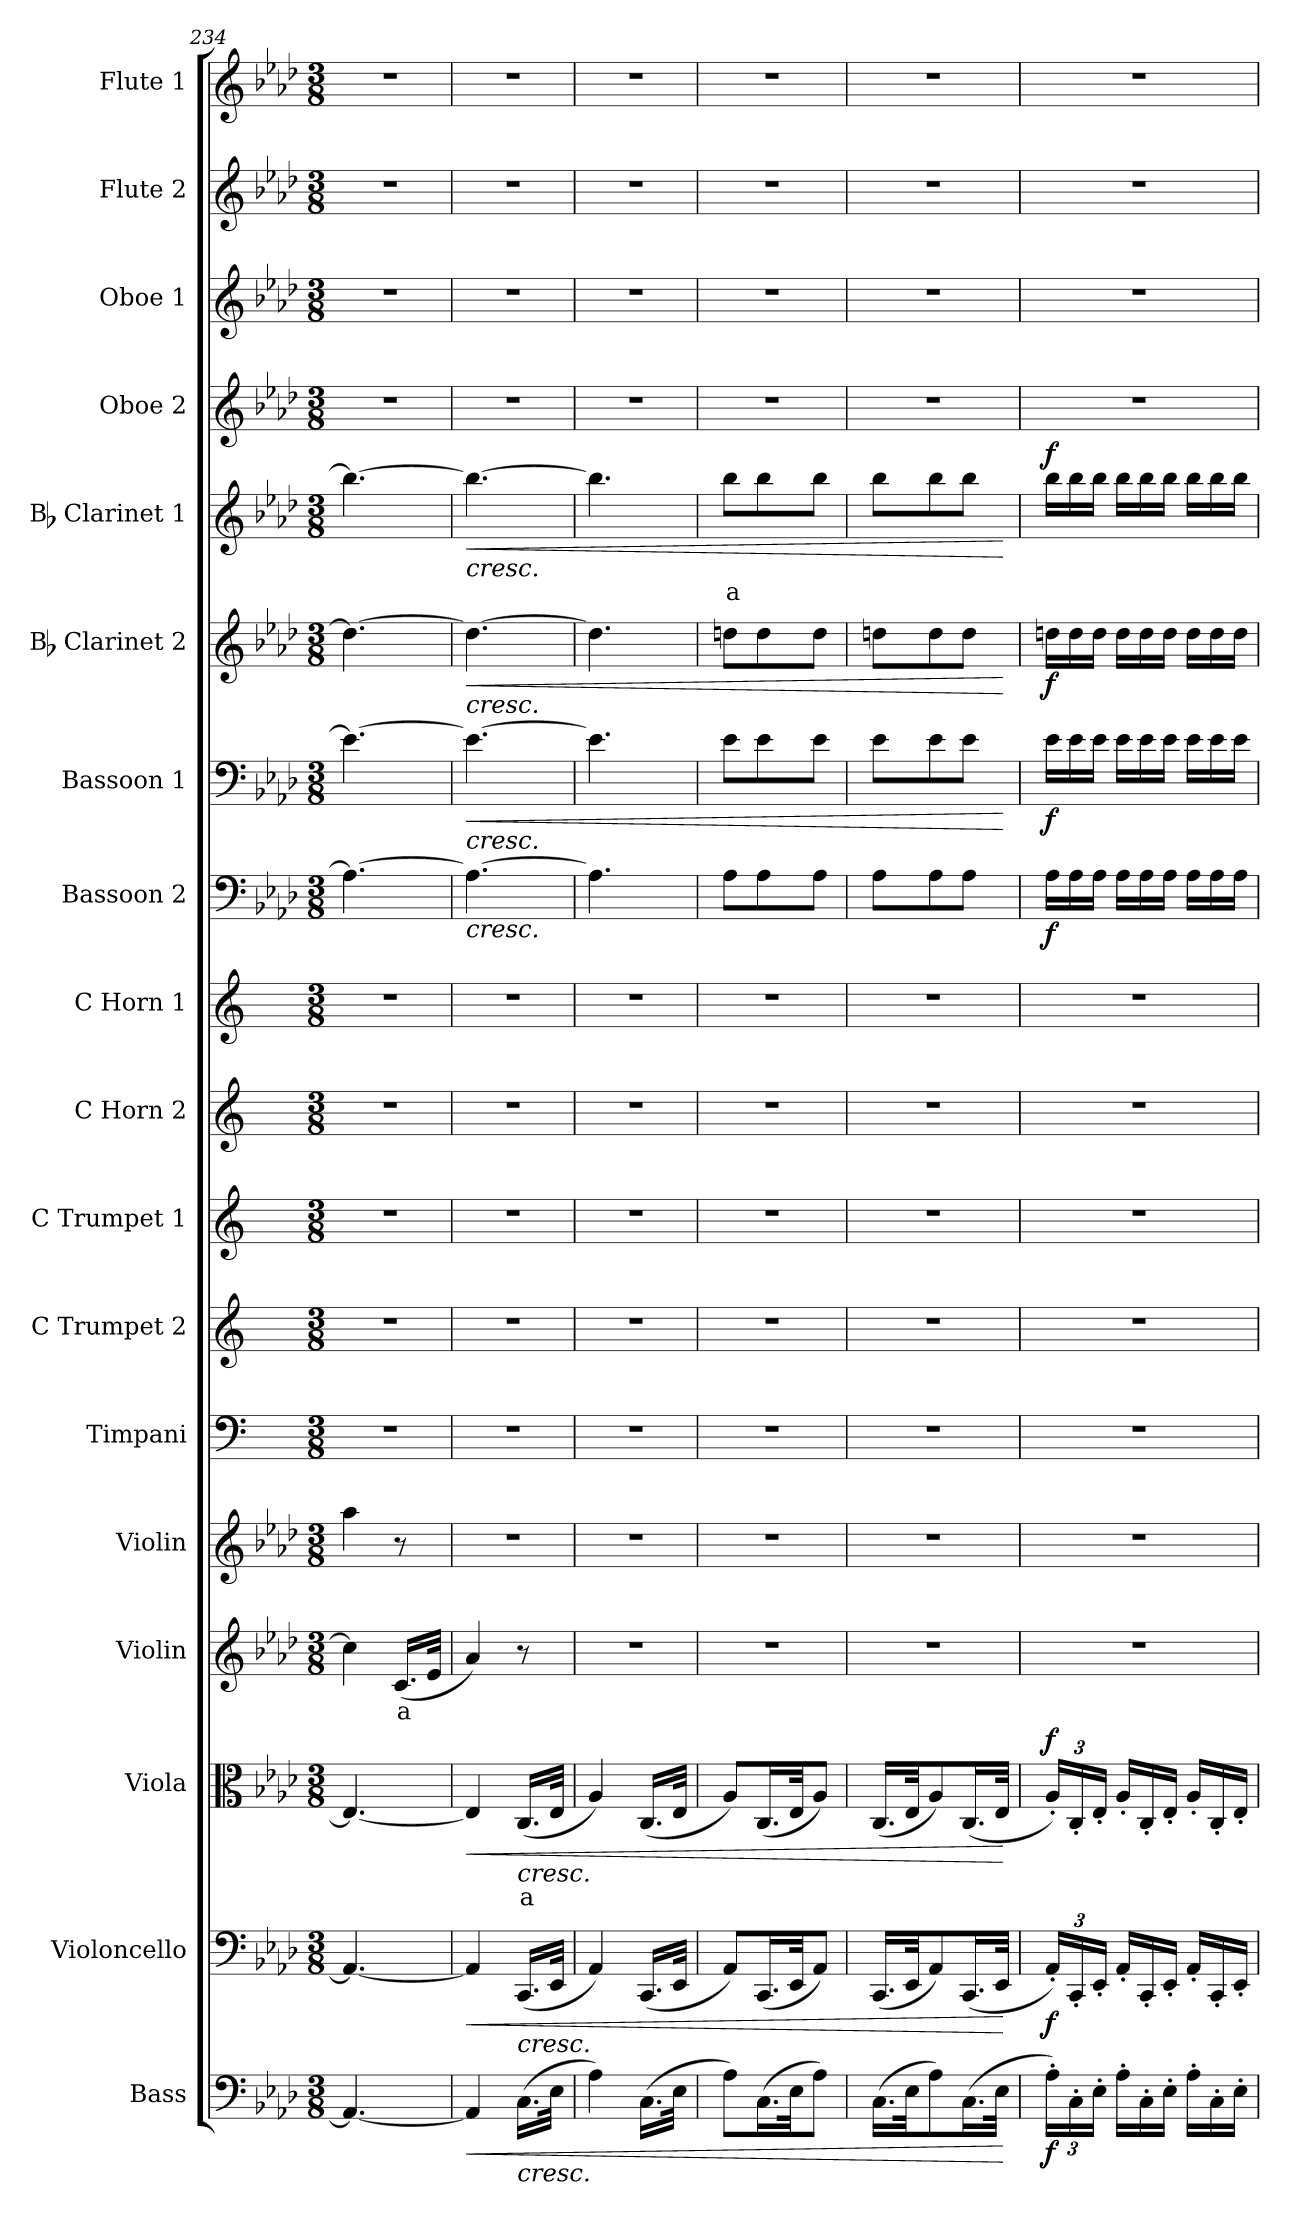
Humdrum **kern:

**kern	**dynam	**kern	**dynam	**kern	**text	**dynam	**kern	**text	**kern	**kern	**kern	**kern	**kern	**kern	**kern	**dynam	**kern	**dynam	**kern	**dynam	**kern	**text	**dynam	**kern	**kern	**kern	**kern
*part18	*part18	*part17	*part17	*part16	*part16	*part16	*part15	*part15	*part14	*part13	*part12	*part11	*part10	*part9	*part8	*part8	*part7	*part7	*part6	*part6	*part5	*part5	*part5	*part4	*part3	*part2	*part1
*staff18	*staff18	*staff17	*staff17	*staff16	*staff16	*staff16	*staff15	*staff15	*staff14	*staff13	*staff12	*staff11	*staff10	*staff9	*staff8	*staff8	*staff7	*staff7	*staff6	*staff6	*staff5	*staff5	*staff5	*staff4	*staff3	*staff2	*staff1
*I"Bass	*	*I"Violoncello	*	*I"Viola	*	*	*I"Violin	*	*I"Violin	*I"Timpani	*I"C Trumpet 2	*I"C Trumpet 1	*I"C Horn 2	*I"C Horn 1	*I"Bassoon 2	*	*I"Bassoon 1	*	*I"Bb Clarinet 2	*	*I"Bb Clarinet 1	*	*	*I"Oboe 2	*I"Oboe 1	*I"Flute 2	*I"Flute 1
*I'B	*	*I'Vc	*	*I'Vla	*	*	*I'Vln	*	*I'Vln	*I'Timp	*I'Tpt 2	*I'Tpt 1	*I'Hn 2	*I'Hn 1	*I'Bsn 2	*	*I'Bsn 1	*	*I'Cl 2	*	*I'Cl 1	*	*	*I'Ob 2	*I'Ob 1	*I'Fl 2	*I'Fl 1
*clefF4	*	*clefF4	*	*clefC3	*	*	*clefG2	*	*clefG2	*clefF4	*clefG2	*clefG2	*clefG2	*clefG2	*clefF4	*	*clefF4	*	*clefG2	*	*clefG2	*	*	*clefG2	*clefG2	*clefG2	*clefG2
*ITrd7c12	*	*	*	*	*	*	*	*	*	*	*	*	*ITrd7c12	*ITrd7c12	*	*	*	*	*ITrd1c2	*	*ITrd1c2	*	*	*	*	*	*
*k[b-e-a-d-]	*	*k[b-e-a-d-]	*	*k[b-e-a-d-]	*	*	*k[b-e-a-d-]	*	*k[b-e-a-d-]	*k[]	*k[]	*k[]	*k[]	*k[]	*k[b-e-a-d-]	*	*k[b-e-a-d-]	*	*k[b-e-a-d-g-c-]	*	*k[b-e-a-d-g-c-]	*	*	*k[b-e-a-d-]	*k[b-e-a-d-]	*k[b-e-a-d-]	*k[b-e-a-d-]
*M3/8	*	*M3/8	*	*M3/8	*	*	*M3/8	*	*M3/8	*M3/8	*M3/8	*M3/8	*M3/8	*M3/8	*M3/8	*	*M3/8	*	*M3/8	*	*M3/8	*	*	*M3/8	*M3/8	*M3/8	*M3/8
=234	=234	=234	=234	=234	=234	=234	=234	=234	=234	=234	=234	=234	=234	=234	=234	=234	=234	=234	=234	=234	=234	=234	=234	=234	=234	=234	=234
4.AAA-_	.	4.AA-_	.	4.E-_	.	.	4cc]	.	4aa-	4.r	4.r	4.r	4.r	4.r	4.A-\_	.	4.e-\_	.	4.cc\_	.	4.aa-\_	.	.	4.r	4.r	4.r	4.r
!	!	!	!	!	!	!	!	!LO:LY:b	!	!	!	!	!	!	!	!	!	!	!	!	!	!	!	!	!	!	!
.	.	.	.	.	.	.	(16.cLL	a	8r	.	.	.	.	.	.	.	.	.	.	.	.	.	.	.	.	.	.
.	.	.	.	.	.	.	32e-JJk	.	.	.	.	.	.	.	.	.	.	.	.	.	.	.	.	.	.	.	.
=235	=235	=235	=235	=235	=235	=235	=235	=235	=235	=235	=235	=235	=235	=235	=235	=235	=235	=235	=235	=235	=235	=235	=235	=235	=235	=235	=235
!	!	!	!	!	!	!	!	!	!	!	!	!	!	!	!	!	!	!	!	!	!LO:TX:b:i:t=cresc.	!	!	!	!	!	!
!	!	!	!	!	!	!	!	!	!	!	!	!	!	!	!	!	!	!	!LO:TX:b:i:t=cresc.	!	!	!	!	!	!	!	!
!	!	!	!	!	!	!	!	!	!	!	!	!	!	!	!	!	!LO:TX:b:i:t=cresc.	!	!	!	!	!	!	!	!	!	!
!	!	!	!	!	!	!	!	!	!	!	!	!	!	!	!LO:TX:b:i:t=cresc.	!	!	!	!	!	!	!	!	!	!	!	!
!	!LO:HP:b	!	!LO:HP:b	!	!	!LO:HP:b	!	!	!	!	!	!	!	!	!	!	!	!LO:HP:b	!	!LO:HP:b	!	!	!LO:HP:b	!	!	!	!
4AAA-]	<	4AA-]	<	4E-]	.	<	4a-)	.	4.r	4.r	4.r	4.r	4.r	4.r	4.A-\_	.	4.e-\_	<	4.cc\_	<	4.aa-\_	.	<	4.r	4.r	4.r	4.r
!	!	!	!	!LO:TX:b:i:t=cresc.	!	!	!	!	!	!	!	!	!	!	!	!	!	!	!	!	!	!	!	!	!	!	!
!	!	!LO:TX:b:i:t=cresc.	!	!	!	!	!	!	!	!	!	!	!	!	!	!	!	!	!	!	!	!	!	!	!	!	!
!LO:TX:b:i:t=cresc.	!	!	!	!	!	!	!	!	!	!	!	!	!	!	!	!	!	!	!	!	!	!	!	!	!	!	!
!	!	!	!	!	!LO:LY:b	!	!	!	!	!	!	!	!	!	!	!	!	!	!	!	!	!	!	!	!	!	!
(16.CCLL	.	(16.CCLL	.	(16.CLL	a	.	8r	.	.	.	.	.	.	.	.	.	.	.	.	.	.	.	.	.	.	.	.
32EE-JJk	.	32EE-JJk	.	32E-JJk	.	.	.	.	.	.	.	.	.	.	.	.	.	.	.	.	.	.	.	.	.	.	.
=236	=236	=236	=236	=236	=236	=236	=236	=236	=236	=236	=236	=236	=236	=236	=236	=236	=236	=236	=236	=236	=236	=236	=236	=236	=236	=236	=236
4AA-)	.	4AA-)	.	4A-)	.	.	4.r	.	4.r	4.r	4.r	4.r	4.r	4.r	4.A-\]	.	4.e-\]	.	4.cc\]	.	4.aa-\]	.	.	4.r	4.r	4.r	4.r
(16.CCLL	.	(16.CCLL	.	(16.CLL	.	.	.	.	.	.	.	.	.	.	.	.	.	.	.	.	.	.	.	.	.	.	.
32EE-JJk	.	32EE-JJk	.	32E-JJk	.	.	.	.	.	.	.	.	.	.	.	.	.	.	.	.	.	.	.	.	.	.	.
=237	=237	=237	=237	=237	=237	=237	=237	=237	=237	=237	=237	=237	=237	=237	=237	=237	=237	=237	=237	=237	=237	=237	=237	=237	=237	=237	=237
!	!	!	!	!	!	!	!	!	!	!	!	!	!	!	!	!	!	!	!	!	!	!LO:LY:b	!	!	!	!	!
8AA-L)	.	8AA-L)	.	8A-L)	.	.	4.r	.	4.r	4.r	4.r	4.r	4.r	4.r	8A-\L	.	8e-\L	.	8ccn\L	.	8aa-\L	a	.	4.r	4.r	4.r	4.r
(16.CCL	.	(16.CCL	.	(16.CL	.	.	.	.	.	.	.	.	.	.	8A-\	.	8e-\	.	8cc\	.	8aa-\	.	.	.	.	.	.
32EE-JK	.	32EE-JK	.	32E-JK	.	.	.	.	.	.	.	.	.	.	.	.	.	.	.	.	.	.	.	.	.	.	.
8AA-J)	.	8AA-J)	.	8A-J)	.	.	.	.	.	.	.	.	.	.	8A-\J	.	8e-\J	.	8cc\J	.	8aa-\J	.	.	.	.	.	.
=238	=238	=238	=238	=238	=238	=238	=238	=238	=238	=238	=238	=238	=238	=238	=238	=238	=238	=238	=238	=238	=238	=238	=238	=238	=238	=238	=238
(16.CCLL	.	(16.CCLL	.	(16.CLL	.	.	4.r	.	4.r	4.r	4.r	4.r	4.r	4.r	8A-\L	.	8e-\L	.	8ccn\L	.	8aa-\L	.	.	4.r	4.r	4.r	4.r
32EE-JK	.	32EE-JK	.	32E-JK	.	.	.	.	.	.	.	.	.	.	.	.	.	.	.	.	.	.	.	.	.	.	.
8AA-)	.	8AA-)	.	8A-)	.	.	.	.	.	.	.	.	.	.	8A-\	.	8e-\	.	8cc\	.	8aa-\	.	.	.	.	.	.
(16.CCL	.	(16.CCL	.	(16.CL	.	.	.	.	.	.	.	.	.	.	8A-\J	.	8e-\J	.	8cc\J	.	8aa-\J	.	.	.	.	.	.
32EE-JJk	.	32EE-JJk	.	32E-JJk	.	.	.	.	.	.	.	.	.	.	.	.	.	.	.	.	.	.	.	.	.	.	.
.	[	.	[	.	.	[	.	.	.	.	.	.	.	.	.	.	.	[	.	[	.	.	[	.	.	.	.
!!LO:PB:g=z
=239	=239	=239	=239	=239	=239	=239	=239	=239	=239	=239	=239	=239	=239	=239	=239	=239	=239	=239	=239	=239	=239	=239	=239	=239	=239	=239	=239
*Xbrackettup	*	*Xbrackettup	*	*Xbrackettup	*	*	*	*	*	*	*	*	*	*	*Xtuplet	*	*Xtuplet	*	*Xtuplet	*	*Xtuplet	*	*	*	*	*	*
!	!LO:DY:b	!	!LO:DY:b	!	!	!LO:DY:b	!	!	!	!	!	!	!	!	!	!LO:DY:b	!	!LO:DY:b	!	!LO:DY:b	!	!	!LO:DY:b	!	!	!	!
24AA-'LL)	f	24AA-'LL)	f	24A-'LL)	.	f	4.r	.	4.r	4.r	4.r	4.r	4.r	4.r	24A-\LL	f	24e-\LL	f	24ccn\LL	f	24aa-\LL	.	f	4.r	4.r	4.r	4.r
24CC'	.	24CC'	.	24C'	.	.	.	.	.	.	.	.	.	.	24A-\	.	24e-\	.	24cc\	.	24aa-\	.	.	.	.	.	.
24EE-'JJ	.	24EE-'JJ	.	24E-'JJ	.	.	.	.	.	.	.	.	.	.	24A-\JJ	.	24e-\JJ	.	24cc\JJ	.	24aa-\JJ	.	.	.	.	.	.
*Xtuplet	*	*Xtuplet	*	*Xtuplet	*	*	*	*	*	*	*	*	*	*	*	*	*	*	*	*	*	*	*	*	*	*	*
24AA-'LL	.	24AA-'LL	.	24A-'LL	.	.	.	.	.	.	.	.	.	.	24A-\LL	.	24e-\LL	.	24cc\LL	.	24aa-\LL	.	.	.	.	.	.
24CC'	.	24CC'	.	24C'	.	.	.	.	.	.	.	.	.	.	24A-\	.	24e-\	.	24cc\	.	24aa-\	.	.	.	.	.	.
24EE-'JJ	.	24EE-'JJ	.	24E-'JJ	.	.	.	.	.	.	.	.	.	.	24A-\JJ	.	24e-\JJ	.	24cc\JJ	.	24aa-\JJ	.	.	.	.	.	.
24AA-'LL	.	24AA-'LL	.	24A-'LL	.	.	.	.	.	.	.	.	.	.	24A-\LL	.	24e-\LL	.	24cc\LL	.	24aa-\LL	.	.	.	.	.	.
24CC'	.	24CC'	.	24C'	.	.	.	.	.	.	.	.	.	.	24A-\	.	24e-\	.	24cc\	.	24aa-\	.	.	.	.	.	.
24EE-'JJ	.	24EE-'JJ	.	24E-'JJ	.	.	.	.	.	.	.	.	.	.	24A-\JJ	.	24e-\JJ	.	24cc\JJ	.	24aa-\JJ	.	.	.	.	.	.
=	=	=	=	=	=	=	=	=	=	=	=	=	=	=	=	=	=	=	=	=	=	=	=	=	=	=	=
*-	*-	*-	*-	*-	*-	*-	*-	*-	*-	*-	*-	*-	*-	*-	*-	*-	*-	*-	*-	*-	*-	*-	*-	*-	*-	*-	*-
